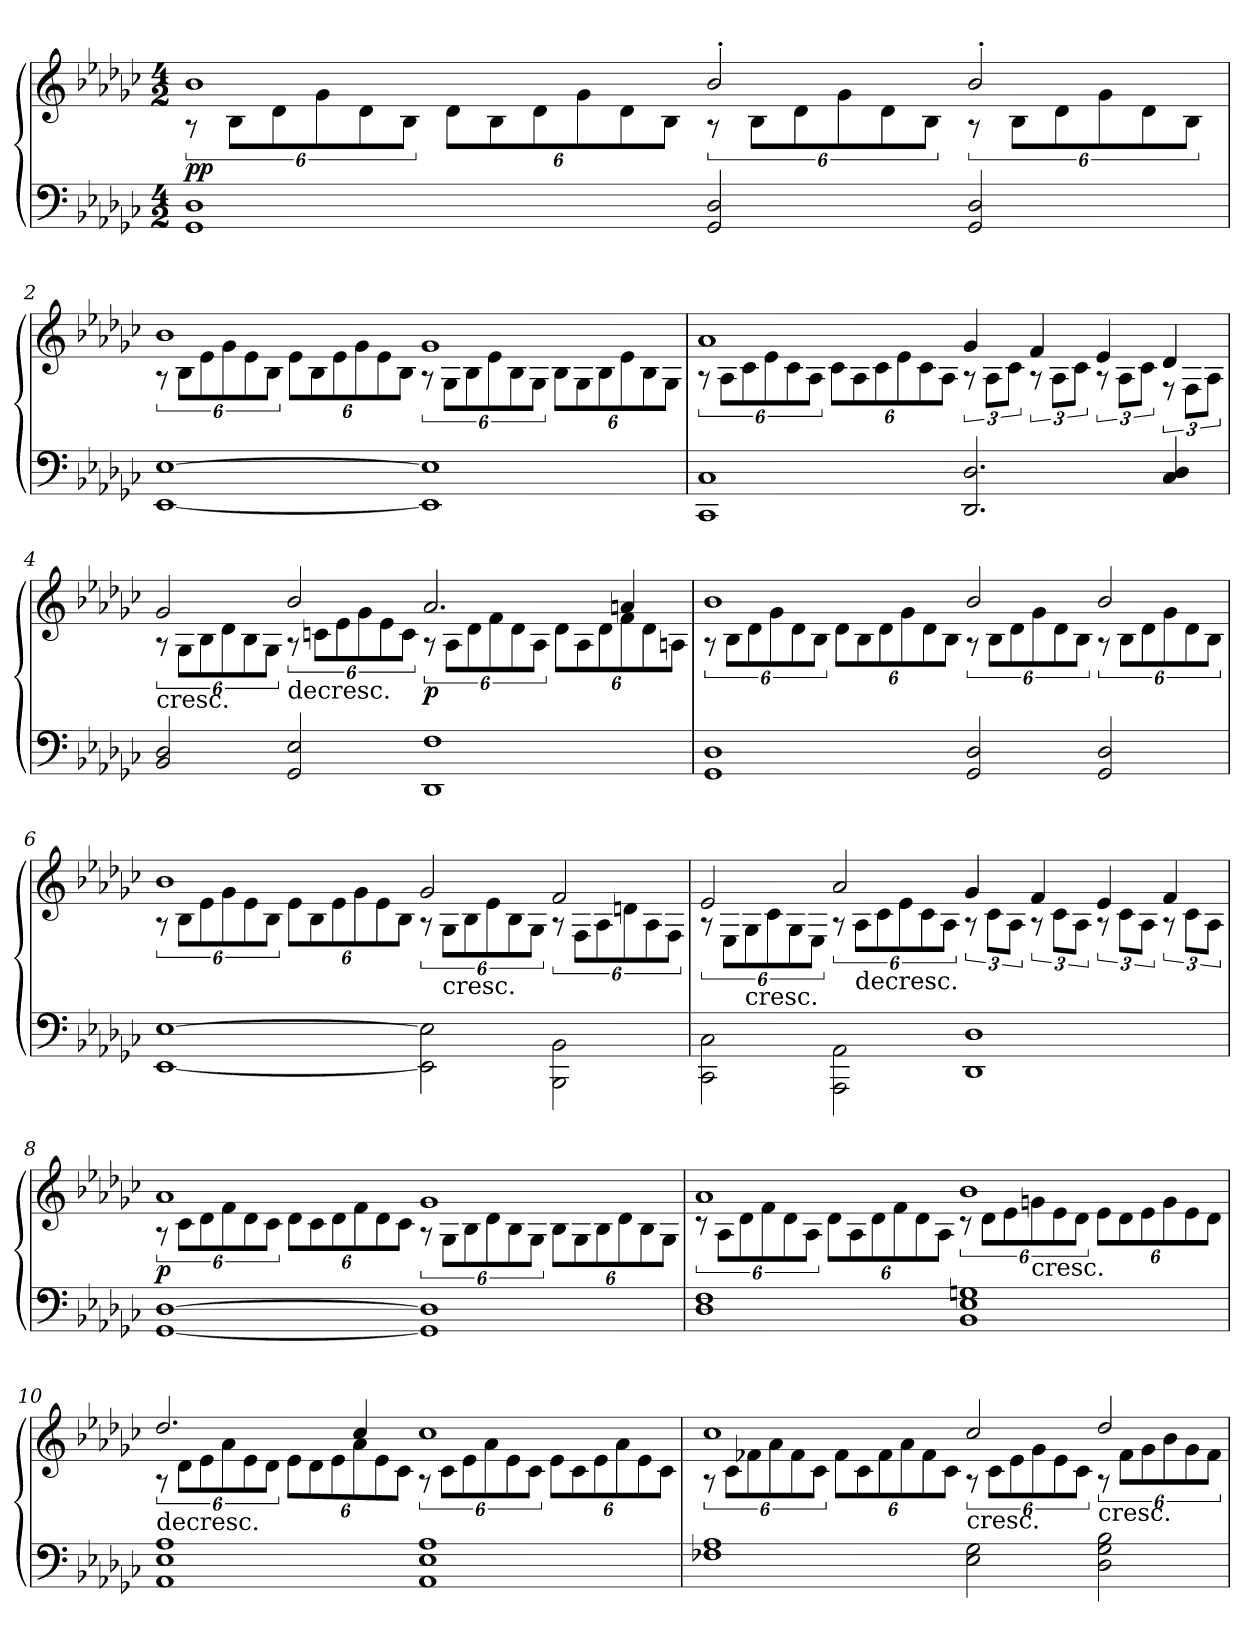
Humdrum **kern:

**kern	**kern	**dynam
*part1	*part1	*part1
*staff2	*staff1	*staff1/2
*clefF4	*clefG2	*
*k[b-e-a-d-g-c-]	*k[b-e-a-d-g-c-]	*
*G-:	*G-:	*
*M4/2	*M4/2	*
*MM128	*MM128	*
=1	=1	=1
*	*^	*
1GG- 1D-	1b-	12r	pp
.	.	12B-\L	.
.	.	12d-\	.
.	.	12g-\	.
.	.	12d-\	.
.	.	12B-\J	.
.	.	12d-\L	.
.	.	12B-\	.
.	.	12d-\	.
.	.	12g-\	.
.	.	12d-\	.
.	.	12B-\J	.
2GG-/ 2D-/	2b-'/	12r	.
.	.	12B-\L	.
.	.	12d-\	.
.	.	12g-\	.
.	.	12d-\	.
.	.	12B-\J	.
2GG-/ 2D-/	2b-'/	12r	.
.	.	12B-\L	.
.	.	12d-\	.
.	.	12g-\	.
.	.	12d-\	.
.	.	12B-\J	.
=2	=2	=2	=2
[1EE- [1E-	1b-	12r	.
.	.	12B-\L	.
.	.	12e-\	.
.	.	12g-\	.
.	.	12e-\	.
.	.	12B-\J	.
.	.	12e-\L	.
.	.	12B-\	.
.	.	12e-\	.
.	.	12g-\	.
.	.	12e-\	.
.	.	12B-\J	.
1EE-] 1E-]	1g-	12r	.
.	.	12G-\L	.
.	.	12B-\	.
.	.	12e-\	.
.	.	12B-\	.
.	.	12G-\J	.
.	.	12B-\L	.
.	.	12G-\	.
.	.	12B-\	.
.	.	12e-\	.
.	.	12B-\	.
.	.	12G-\J	.
=3	=3	=3	=3
1CC- 1C-	1a-	12r	.
.	.	12A-\L	.
.	.	12c-\	.
.	.	12e-\	.
.	.	12c-\	.
.	.	12A-\J	.
.	.	12c-\L	.
.	.	12A-\	.
.	.	12c-\	.
.	.	12e-\	.
.	.	12c-\	.
.	.	12A-\J	.
2.DD-/ 2.D-/	4g-/	12r	.
.	.	12A-\L	.
.	.	12c-\J	.
.	4f/	12r	.
.	.	12A-\L	.
.	.	12c-\J	.
.	4e-/	12r	.
.	.	12A-\L	.
.	.	12c-\J	.
4C-/ 4D-/	4d-/	12r	.
.	.	12F\L	.
.	.	12A-\J	.
=4	=4	=4	=4
!	!LO:TX:c:t=cresc.	!	!
2BB-/ 2D-/	2g-/	12r	.
.	.	12G-\L	.
.	.	12B-\	.
.	.	12d-\	.
.	.	12B-\	.
.	.	12G-\J	.
!	!LO:TX:c:t=decresc.	!	!
2GG-/ 2E-/	2b-/	12r	.
.	.	12cn\L	.
.	.	12e-\	.
.	.	12g-\	.
.	.	12e-\	.
.	.	12c\J	.
1DD- 1F	2.a-/	12r	p
.	.	12A-\L	.
.	.	12d-\	.
.	.	12f\	.
.	.	12d-\	.
.	.	12A-\J	.
.	.	12d-\L	.
.	.	12A-\	.
.	.	12d-\	.
.	4an/	12f\	.
.	.	12d-\	.
.	.	12An\J	.
=5	=5	=5	=5
1GG- 1D-	1b-	12r	.
.	.	12B-\L	.
.	.	12d-\	.
.	.	12g-\	.
.	.	12d-\	.
.	.	12B-\J	.
.	.	12d-\L	.
.	.	12B-\	.
.	.	12d-\	.
.	.	12g-\	.
.	.	12d-\	.
.	.	12B-\J	.
2GG-/ 2D-/	2b-/	12r	.
.	.	12B-\L	.
.	.	12d-\	.
.	.	12g-\	.
.	.	12d-\	.
.	.	12B-\J	.
2GG-/ 2D-/	2b-/	12r	.
.	.	12B-\L	.
.	.	12d-\	.
.	.	12g-\	.
.	.	12d-\	.
.	.	12B-\J	.
=6	=6	=6	=6
[1EE- [1E-	1b-	12r	.
.	.	12B-\L	.
.	.	12e-\	.
.	.	12g-\	.
.	.	12e-\	.
.	.	12B-\J	.
.	.	12e-\L	.
.	.	12B-\	.
.	.	12e-\	.
.	.	12g-\	.
.	.	12e-\	.
.	.	12B-\J	.
2EE-]\ 2E-]\	2g-/	12r	.
!	!	!LO:TX:c:t=cresc.	!
.	.	12G-\L	.
.	.	12B-\	.
.	.	12e-\	.
.	.	12B-\	.
.	.	12G-\J	.
2BBB-\ 2BB-\	2f/	12r	.
.	.	12F\L	.
.	.	12A-\	.
.	.	12dn\	.
.	.	12A-\	.
.	.	12F\J	.
=7	=7	=7	=7
2CC-\ 2C-\	2e-/	12r	.
.	.	12E-\L	.
!	!	!LO:TX:c:t=cresc.	!
.	.	12G-\	.
.	.	12c-\	.
.	.	12G-\	.
.	.	12E-\J	.
2AAA-\ 2AA-\	2a-/	12r	.
!	!	!LO:TX:c:t=decresc.	!
.	.	12A-\L	.
.	.	12c-\	.
.	.	12e-\	.
.	.	12c-\	.
.	.	12A-\J	.
1DD- 1D-	4g-/	12r	.
.	.	12c-\L	.
.	.	12A-\J	.
.	4f/	12r	.
.	.	12c-\L	.
.	.	12A-\J	.
.	4e-/	12r	.
.	.	12c-\L	.
.	.	12A-\J	.
.	4f/	12r	.
.	.	12c-\L	.
.	.	12A-\J	.
=8	=8	=8	=8
[1GG- [1D-	1a-	12r	p
.	.	12c-\L	.
.	.	12d-\	.
.	.	12f\	.
.	.	12d-\	.
.	.	12c-\J	.
.	.	12d-\L	.
.	.	12c-\	.
.	.	12d-\	.
.	.	12f\	.
.	.	12d-\	.
.	.	12c-\J	.
1GG-] 1D-]	1g-	12r	.
.	.	12G-\L	.
.	.	12B-\	.
.	.	12d-\	.
.	.	12B-\	.
.	.	12G-\J	.
.	.	12B-\L	.
.	.	12G-\	.
.	.	12B-\	.
.	.	12d-\	.
.	.	12B-\	.
.	.	12G-\J	.
=9	=9	=9	=9
1D- 1F	1a-	12r	.
.	.	12A-\L	.
.	.	12d-\	.
.	.	12f\	.
.	.	12d-\	.
.	.	12A-\J	.
.	.	12d-\L	.
.	.	12A-\	.
.	.	12d-\	.
.	.	12f\	.
.	.	12d-\	.
.	.	12A-\J	.
1BB- 1E- 1Gn	1b-	12r	.
.	.	12d-\L	.
.	.	12e-\	.
!	!	!LO:TX:c:t=cresc.	!
.	.	12gn\	.
.	.	12e-\	.
.	.	12d-\J	.
.	.	12e-\L	.
.	.	12d-\	.
.	.	12e-\	.
.	.	12g\	.
.	.	12e-\	.
.	.	12d-\J	.
=10	=10	=10	=10
!	!LO:TX:c:t=decresc.	!	!
1AA- 1E- 1A-	2.dd-/	12r	.
.	.	12d-\L	.
.	.	12e-\	.
.	.	12a-\	.
.	.	12e-\	.
.	.	12d-\J	.
.	.	12e-\L	.
.	.	12d-\	.
.	.	12e-\	.
.	4cc-/	12a-\	.
.	.	12e-\	.
.	.	12c-\J	.
1AA- 1E- 1A-	1cc-	12r	.
.	.	12c-\L	.
.	.	12e-\	.
.	.	12a-\	.
.	.	12e-\	.
.	.	12c-\J	.
.	.	12e-\L	.
.	.	12c-\	.
.	.	12e-\	.
.	.	12a-\	.
.	.	12e-\	.
.	.	12c-\J	.
=11	=11	=11	=11
1F-X 1A-	1cc-	12r	.
.	.	12c-\L	.
.	.	12f-X\	.
.	.	12a-\	.
.	.	12f-\	.
.	.	12c-\J	.
.	.	12f-\L	.
.	.	12c-\	.
.	.	12f-\	.
.	.	12a-\	.
.	.	12f-\	.
.	.	12c-\J	.
!	!LO:TX:c:t=cresc.	!	!
2E-\ 2G-\	2cc-/	12r	.
.	.	12c-\L	.
.	.	12e-\	.
.	.	12g-\	.
.	.	12e-\	.
.	.	12c-\J	.
!	!LO:TX:c:t=cresc.	!	!
2D-\ 2G-\ 2B-\	2dd-/	12r	.
.	.	12f-\L	.
.	.	12g-\	.
.	.	12b-\	.
.	.	12g-\	.
.	.	12f-\J	.
*	*v	*v	*
=	=	=
*-	*-	*-
